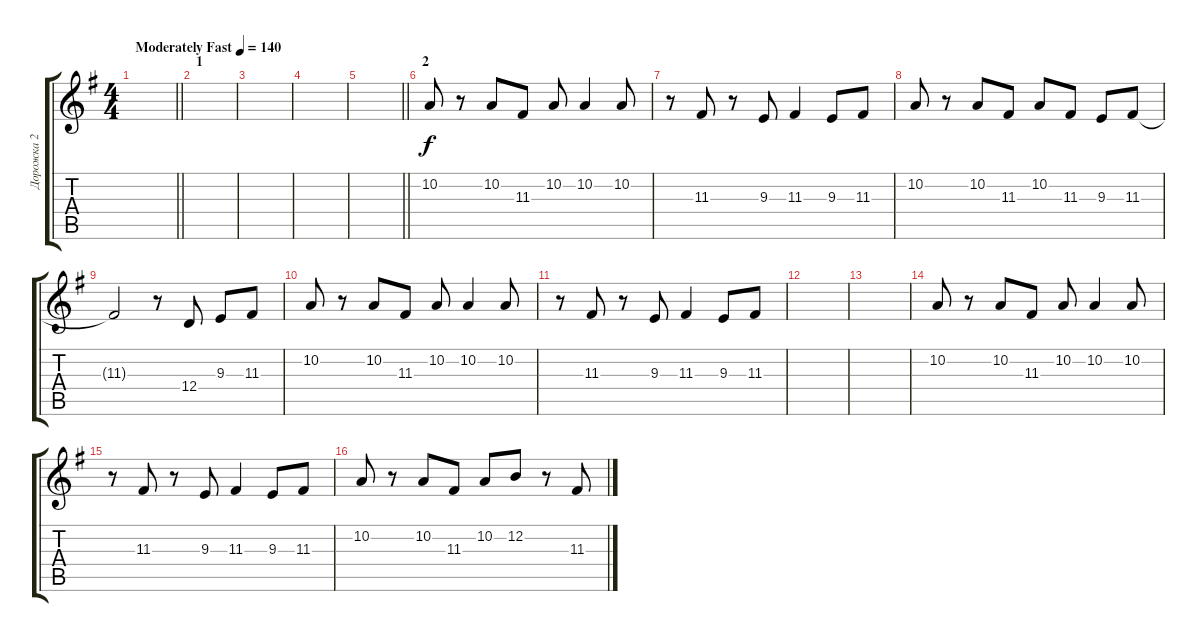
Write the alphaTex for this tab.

\track ("Дорожка 2" "Дорожка 2") {instrument acousticgrandpiano}
\staff {score tabs}
\tuning (E4 B3 G3 D3 A2 E2) {hide}
\ts (4 4)
\tempo (140 "Moderately Fast")
\clef g2
\barLineRight lightlight
\ks g
|
\section ("" "1")
|
|
|
\barLineRight lightlight
|
\section ("" "2")
10.2.8 r.8 10.2.8 11.3.8 10.2.8 10.2.4 10.2.8 |
r.8 11.3.8 r.8 9.3.8 11.3.4 9.3.8 11.3.8 |
10.2.8 r.8 10.2.8 11.3.8 10.2.8 11.3.8 9.3.8 11.3.8 |
11.3{t}.2 r.8 12.4.8 9.3.8 11.3.8 |
10.2.8 r.8 10.2.8 11.3.8 10.2.8 10.2.4 10.2.8 |
r.8 11.3.8 r.8 9.3.8 11.3.4 9.3.8 11.3.8 |
|
|
10.2.8 r.8 10.2.8 11.3.8 10.2.8 10.2.4 10.2.8 |
r.8 11.3.8 r.8 9.3.8 11.3.4 9.3.8 11.3.8 |
10.2.8 r.8 10.2.8 11.3.8 10.2.8 12.2.8 r.8 11.3.8
